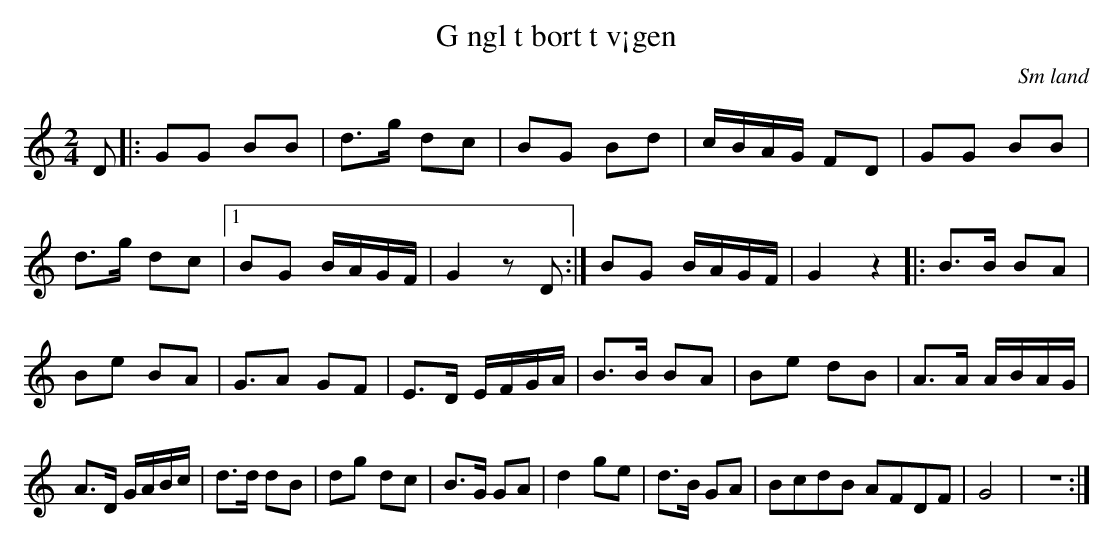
X:1
T:G ngl t bort t v¡gen
O:Sm land
M:2/4
L:1/8
K:C
D |: GG BB | d3/2g/2 dc | BG Bd | c/2B/2A/2G/2 FD | GG BB | d3/2g/2 dc |1 BG B/2A/2G/2F/2 | G2 z D :| BG B/2A/2G/2F/2 | G2 z2 |: B3/2B/2 BA | Be BA | G3/2A GF | E3/2D/2 E/2F/2G/2A/2 | B3/2B/2 BA | Be dB | A3/2A/2 A/2B/2A/2G/2 | A3/2D/2 G/2A/2B/2c/2 | d3/2d/2 dB | dg dc | B3/2G/2 GA | d2 ge | d3/2B/2 GA | BcdB AFDF | G4 | z4:|
